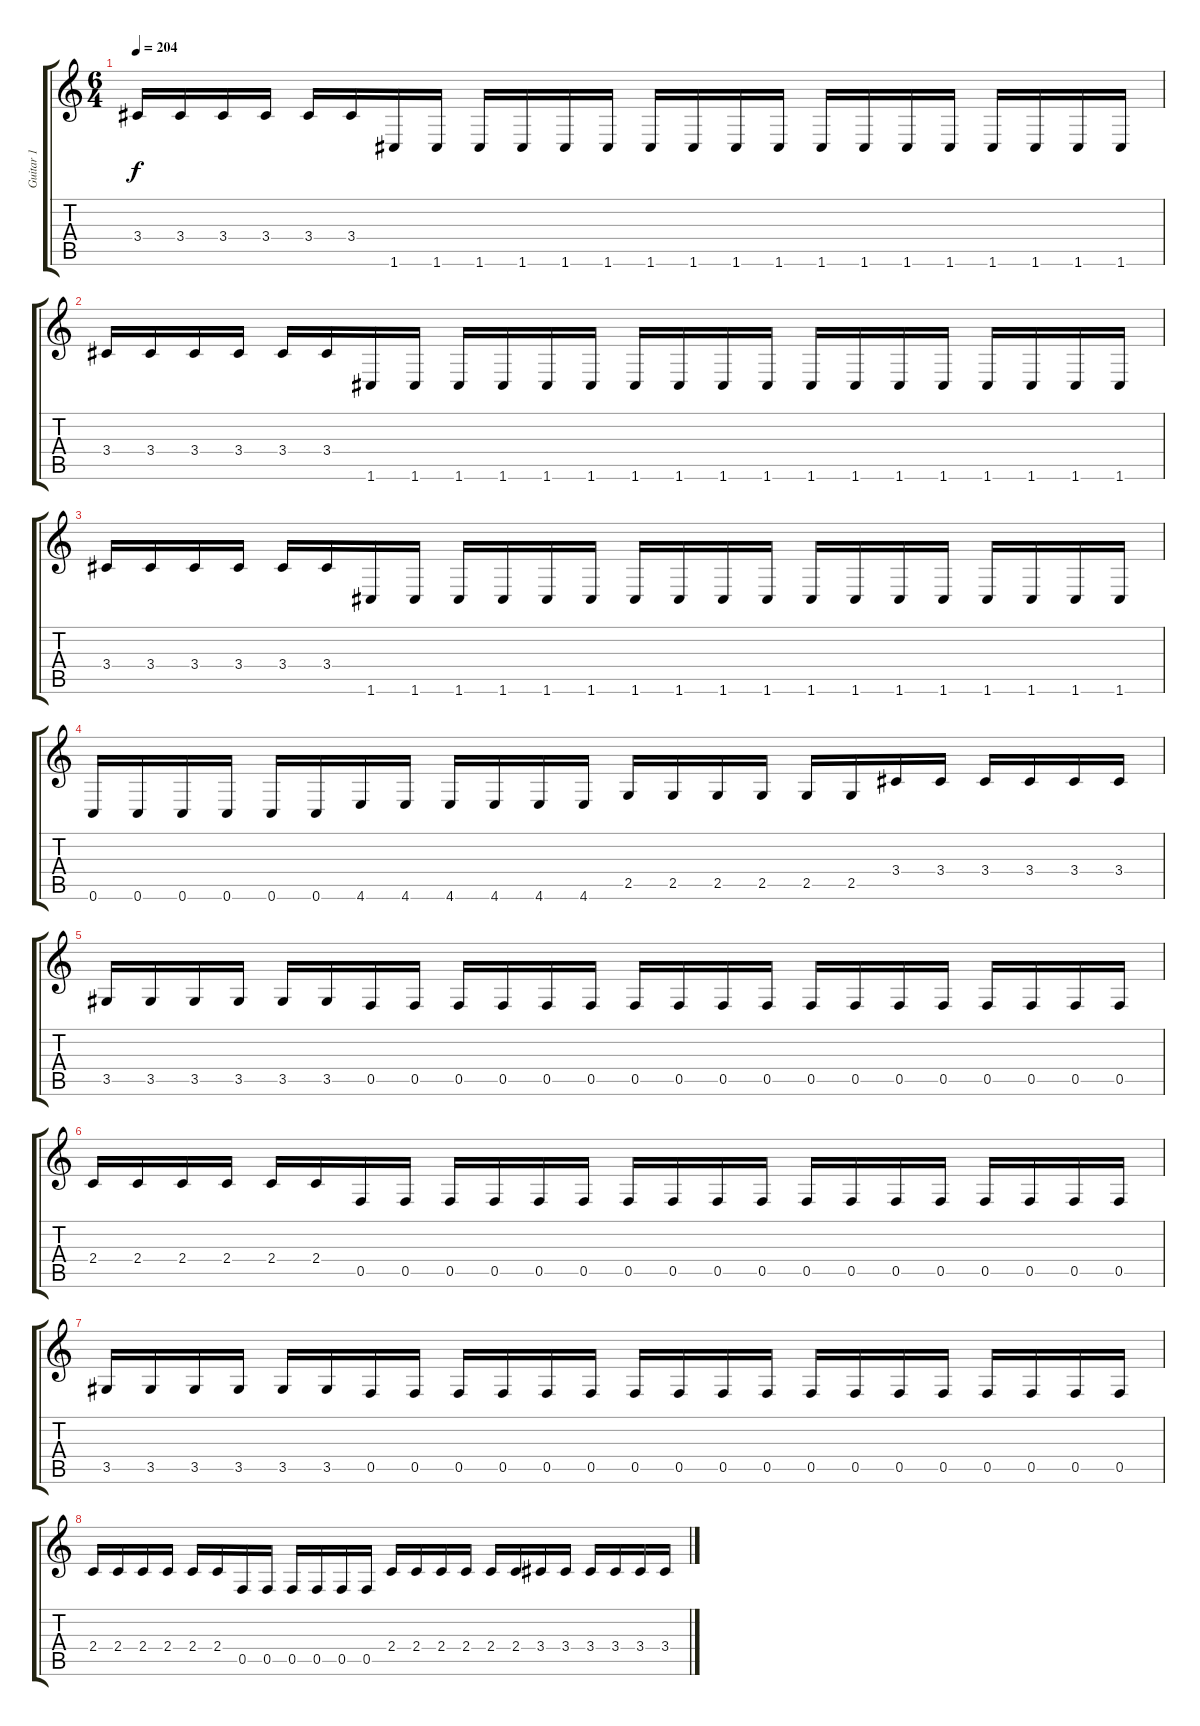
\track ("Guitar 1" "Guitar 1") {instrument distortionguitar}
\staff {score tabs}
\tuning (C4 G3 Eb3 Bb2 F2 C2) {hide}
\ts (6 4)
\tempo 204
\clef g2
\ks c
3.4.16{dy f} 3.4.16 3.4.16 3.4.16 3.4.16 3.4.16 1.6.16 1.6.16 1.6.16 1.6.16 1.6.16 1.6.16 1.6.16 1.6.16 1.6.16 1.6.16 1.6.16 1.6.16 1.6.16 1.6.16 1.6.16 1.6.16 1.6.16 1.6.16 |
3.4.16 3.4.16 3.4.16 3.4.16 3.4.16 3.4.16 1.6.16 1.6.16 1.6.16 1.6.16 1.6.16 1.6.16 1.6.16 1.6.16 1.6.16 1.6.16 1.6.16 1.6.16 1.6.16 1.6.16 1.6.16 1.6.16 1.6.16 1.6.16 |
3.4.16 3.4.16 3.4.16 3.4.16 3.4.16 3.4.16 1.6.16 1.6.16 1.6.16 1.6.16 1.6.16 1.6.16 1.6.16 1.6.16 1.6.16 1.6.16 1.6.16 1.6.16 1.6.16 1.6.16 1.6.16 1.6.16 1.6.16 1.6.16 |
0.6.16 0.6.16 0.6.16 0.6.16 0.6.16 0.6.16 4.6.16 4.6.16 4.6.16 4.6.16 4.6.16 4.6.16 2.5.16 2.5.16 2.5.16 2.5.16 2.5.16 2.5.16 3.4.16 3.4.16 3.4.16 3.4.16 3.4.16 3.4.16 |
3.5.16 3.5.16 3.5.16 3.5.16 3.5.16 3.5.16 0.5.16 0.5.16 0.5.16 0.5.16 0.5.16 0.5.16 0.5.16 0.5.16 0.5.16 0.5.16 0.5.16 0.5.16 0.5.16 0.5.16 0.5.16 0.5.16 0.5.16 0.5.16 |
2.4.16 2.4.16 2.4.16 2.4.16 2.4.16 2.4.16 0.5.16 0.5.16 0.5.16 0.5.16 0.5.16 0.5.16 0.5.16 0.5.16 0.5.16 0.5.16 0.5.16 0.5.16 0.5.16 0.5.16 0.5.16 0.5.16 0.5.16 0.5.16 |
3.5.16 3.5.16 3.5.16 3.5.16 3.5.16 3.5.16 0.5.16 0.5.16 0.5.16 0.5.16 0.5.16 0.5.16 0.5.16 0.5.16 0.5.16 0.5.16 0.5.16 0.5.16 0.5.16 0.5.16 0.5.16 0.5.16 0.5.16 0.5.16 |
2.4.16 2.4.16 2.4.16 2.4.16 2.4.16 2.4.16 0.5.16 0.5.16 0.5.16 0.5.16 0.5.16 0.5.16 2.4.16 2.4.16 2.4.16 2.4.16 2.4.16 2.4.16 3.4.16 3.4.16 3.4.16 3.4.16 3.4.16 3.4.16
